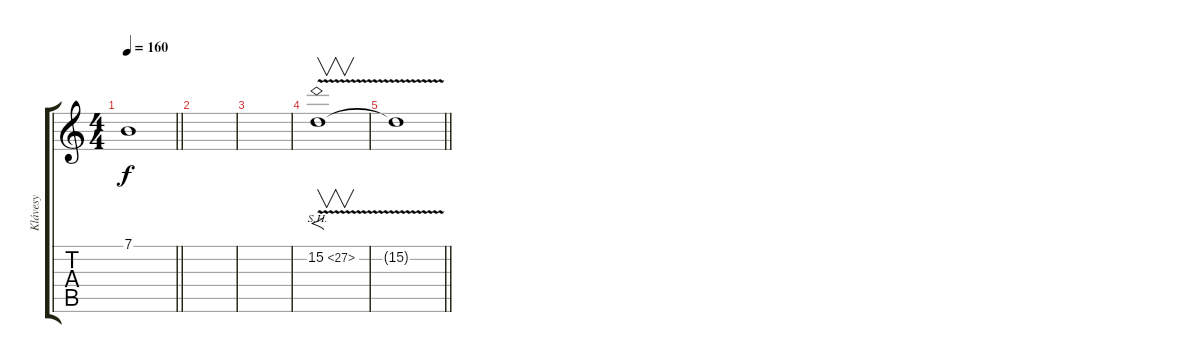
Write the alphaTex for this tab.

\track ("Klávesy" "Klávesy") {instrument fx1rain}
\staff {score tabs}
\tuning (E4 B3 G3 D3 A2 E2) {hide}
\ts (4 4)
\tempo 160
\clef g2
\barLineRight lightlight
\ks c
7.1{t}.1{dy f} |
|
|
15.2{sh 12 v}.1{f v volume 16 instrument distortionguitar} |
\barLineRight lightlight
15.2{t}.1
